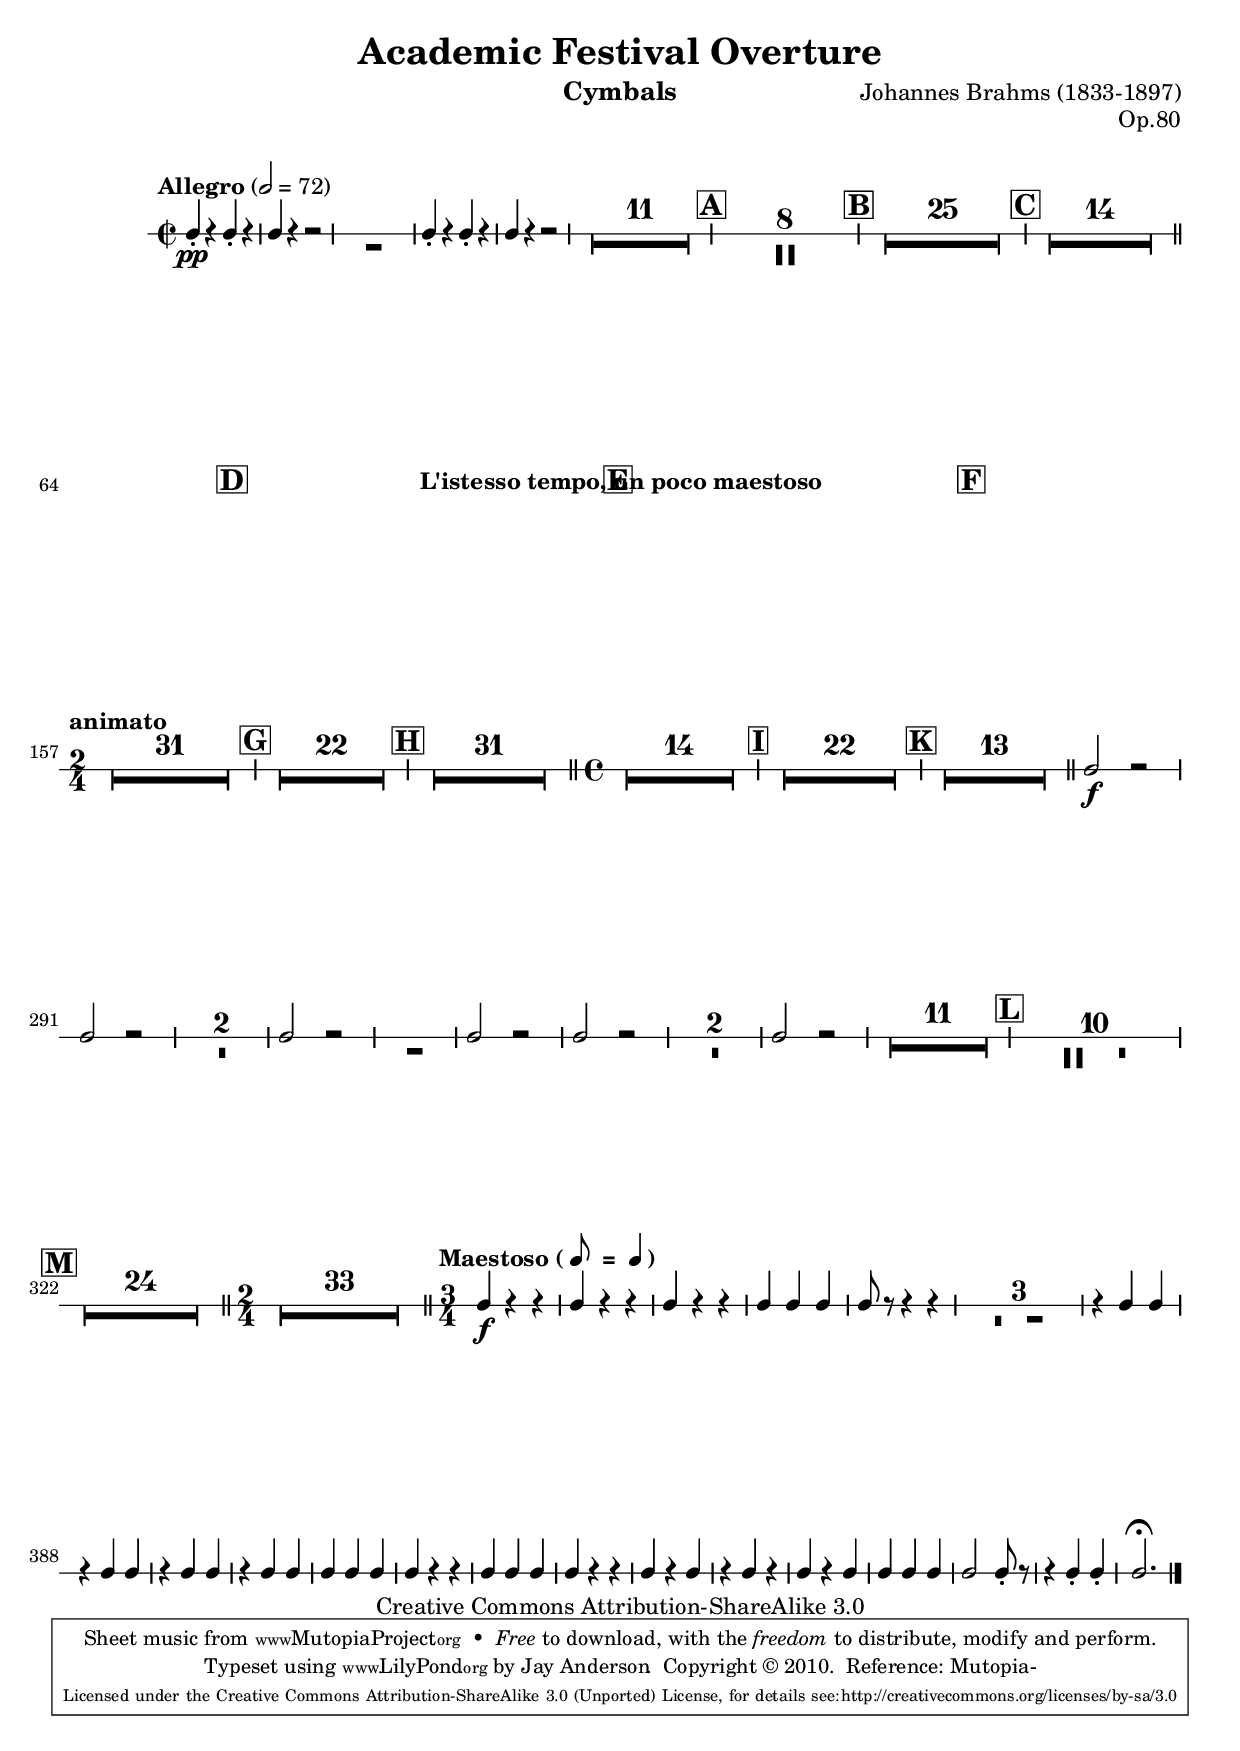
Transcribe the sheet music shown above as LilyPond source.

\version "2.13.15"

\include "percussion.ily"
\include "defs.ily"

instrument = "Cymbals"

\include "header.ily"

\score
{
  \new RhythmicStaff
  {
    << \removeWithTag #'score \cymbals \outline >>
  }
}
